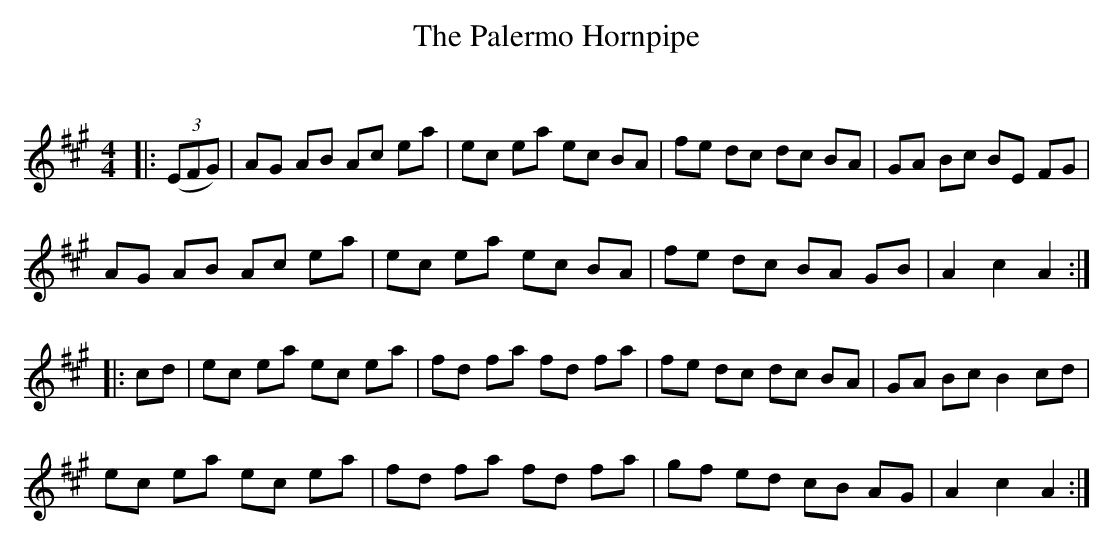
X:1
T: The Palermo Hornpipe
C:
Q: 232
K:A
M:4/4
L:1/8
|:((3EFG) |AG AB Ac ea|ec ea ec BA|fe dc dc BA|GA Bc BE FG|
AG AB Ac ea|ec ea ec BA|fe dc BA GB|A2 c2 A2:|
|:cd|ec ea ec ea|fd fa fd fa|fe dc dc BA|GA Bc B2 cd|
ec ea ec ea|fd fa fd fa|gf ed cB AG|A2 c2 A2:|
